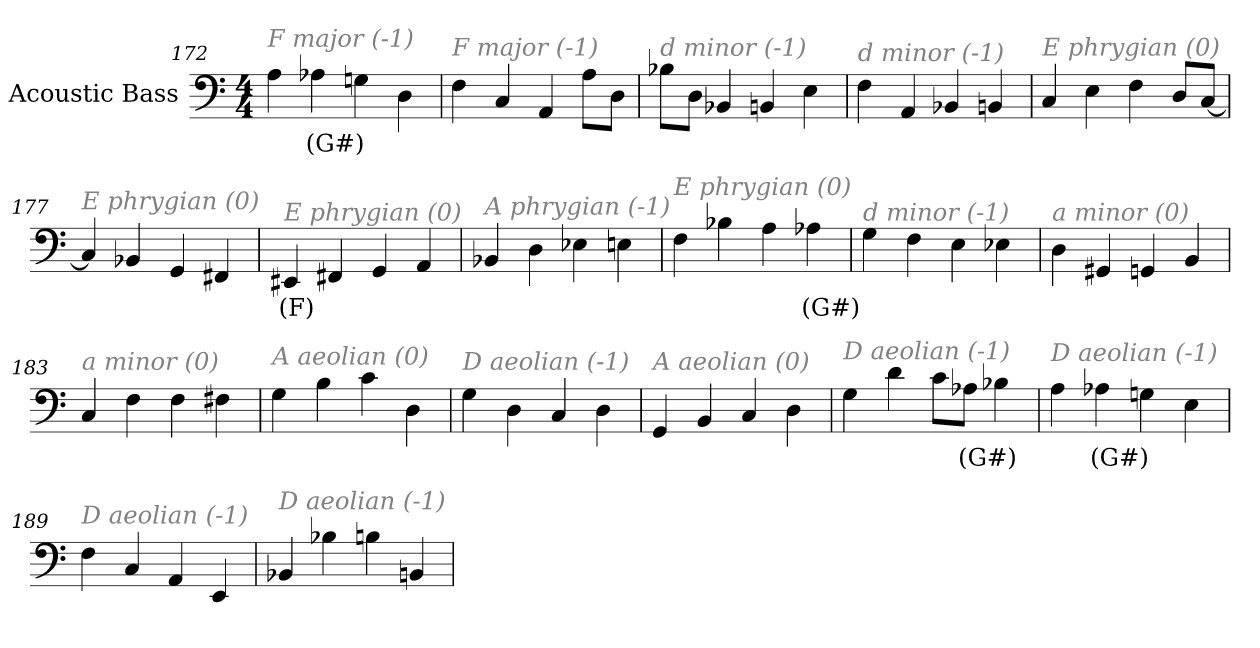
**kern	**text
*part1	*part1
*staff1	*staff1
*I"Acoustic Bass	*
*clefF4	*
*ITrd7c12	*
*k[]	*
*C:	*
*M4/4	*
=172	=172
!LO:TX:i:color=#808080:t=F major (-1)	!
4AA	.
4AA-Xi	(G#)
4GGn	.
4DD	.
=173	=173
!LO:TX:i:color=#808080:t=F major (-1)	!
4FF	.
4CC	.
4AAA	.
8AAL	.
8DDJ	.
=174	=174
!LO:TX:i:color=#808080:t=d minor (-1)	!
8BB-XL	.
8DDJ	.
4BBB-X	.
4BBBn	.
4EE	.
=175	=175
!LO:TX:i:color=#808080:t=d minor (-1)	!
4FF	.
4AAA	.
4BBB-X	.
4BBBn	.
=176	=176
!LO:TX:i:color=#808080:t=E phrygian (0)	!
4CC	.
4EE	.
4FF	.
8DDL	.
[8CCJ	.
=177	=177
!LO:TX:i:color=#808080:t=E phrygian (0)	!
4CC]	.
4BBB-X	.
4GGG	.
4FFF#X	.
=178	=178
!LO:TX:i:color=#808080:t=E phrygian (0)	!
4EEE#Xj	(F)
4FFF#X	.
4GGG	.
4AAA	.
=179	=179
!LO:TX:i:color=#808080:t=A phrygian (-1)	!
4BBB-X	.
4DD	.
4EE-X	.
4EEn	.
=180	=180
!LO:TX:i:color=#808080:t=E phrygian (0)	!
4FF	.
4BB-X	.
4AA	.
4AA-Xi	(G#)
=181	=181
!LO:TX:i:color=#808080:t=d minor (-1)	!
4GG	.
4FF	.
4EE	.
4EE-X	.
=182	=182
!LO:TX:i:color=#808080:t=a minor (0)	!
4DD	.
4GGG#X	.
4GGGn	.
4BBB	.
=183	=183
!LO:TX:i:color=#808080:t=a minor (0)	!
4CC	.
4FF	.
4FF	.
4FF#X	.
=184	=184
!LO:TX:i:color=#808080:t=A aeolian (0)	!
4GG	.
4BB	.
4C	.
4DD	.
=185	=185
!LO:TX:i:color=#808080:t=D aeolian (-1)	!
4GG	.
4DD	.
4CC	.
4DD	.
=186	=186
!LO:TX:i:color=#808080:t=A aeolian (0)	!
4GGG	.
4BBB	.
4CC	.
4DD	.
=187	=187
!LO:TX:i:color=#808080:t=D aeolian (-1)	!
4GG	.
4D	.
8CL	.
8AA-XiJ	(G#)
4BB-X	.
=188	=188
!LO:TX:i:color=#808080:t=D aeolian (-1)	!
4AA	.
4AA-Xi	(G#)
4GGn	.
4EE	.
=189	=189
!LO:TX:i:color=#808080:t=D aeolian (-1)	!
4FF	.
4CC	.
4AAA	.
4EEE	.
=190	=190
!LO:TX:i:color=#808080:t=D aeolian (-1)	!
4BBB-X	.
4BB-X	.
4BBn	.
4BBBn	.
=	=
*-	*-
